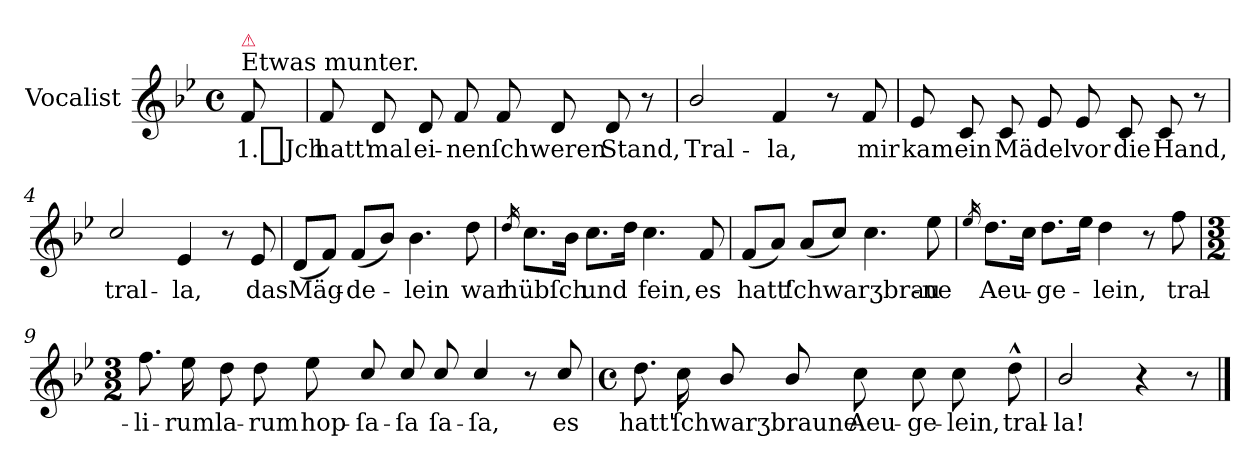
**kern	**text
*part1	*part1
*staff1	*staff1
*I"Vocalist	*
*clefG2	*
*k[b-e-]	*
*B-:	*
*M4/4	*
*met(c)	*
=	=
!LO:TX:a:t=Etwas munter.	!
!LO:TX:a:color=crimson:t=⚠	!
8f	1._Jch
=1	=1
8f	hatt'
8d	mal
8d	ei-
8f	-nen
8f	ſchweren
8d	.
8d	Stand,
8r	.
=2	=2
2b-/	Tral-
4f	-la,
8r	.
8f	mir
=3	=3
8e-	kam
8c	ein
8c	Mädel
8e-	.
8e-	vor
8c	die
8c	Hand,
8r	.
=4	=4
2cc/	tral-
4e-	-la,
8r	.
8e-	das
=5	=5
(8dL	Mäg-
8fJ)	.
(8fL	-de-
8b-J)	.
4.b-	-lein
8dd	war
=6	=6
16qdd	.
8.ccL	hübſch
16b-Jk	.
8.ccL	und
16ddJk	.
4.cc	fein,
8f	es
=7	=7
(8fL	hatt'
8aJ)	.
(8a/L	ſchwarʒbrau-
8ccJ)	.
4.cc	.
8ee-	-ne
=8	=8
16qee-	.
8.ddL	Aeu-
16ccJk	.
8.ddL	-ge-
16ee-Jk	.
4dd	-lein,
8r	.
8ff	tral-
=9	=9
*M3/2	*
8.ff	-li-
16ee-	-rum
8dd	la-
8dd	-rum
8ee-	hop-
8cc/	-ſa-
8cc/	-ſa
8cc/	ſa-
4cc/	-ſa,
8r	.
8cc/	es
=10	=10
*M4/4	*
*met(c)	*
8.dd	hatt'
16cc	ſchwarʒbraune
8b-/	.
8b-/	.
8cc	Aeu-
8cc	-ge-
8cc	-lein,
8dd^^	tral-
=11	=11
2b-/	-la!
4r	.
8r	.
==	==
*-	*-
